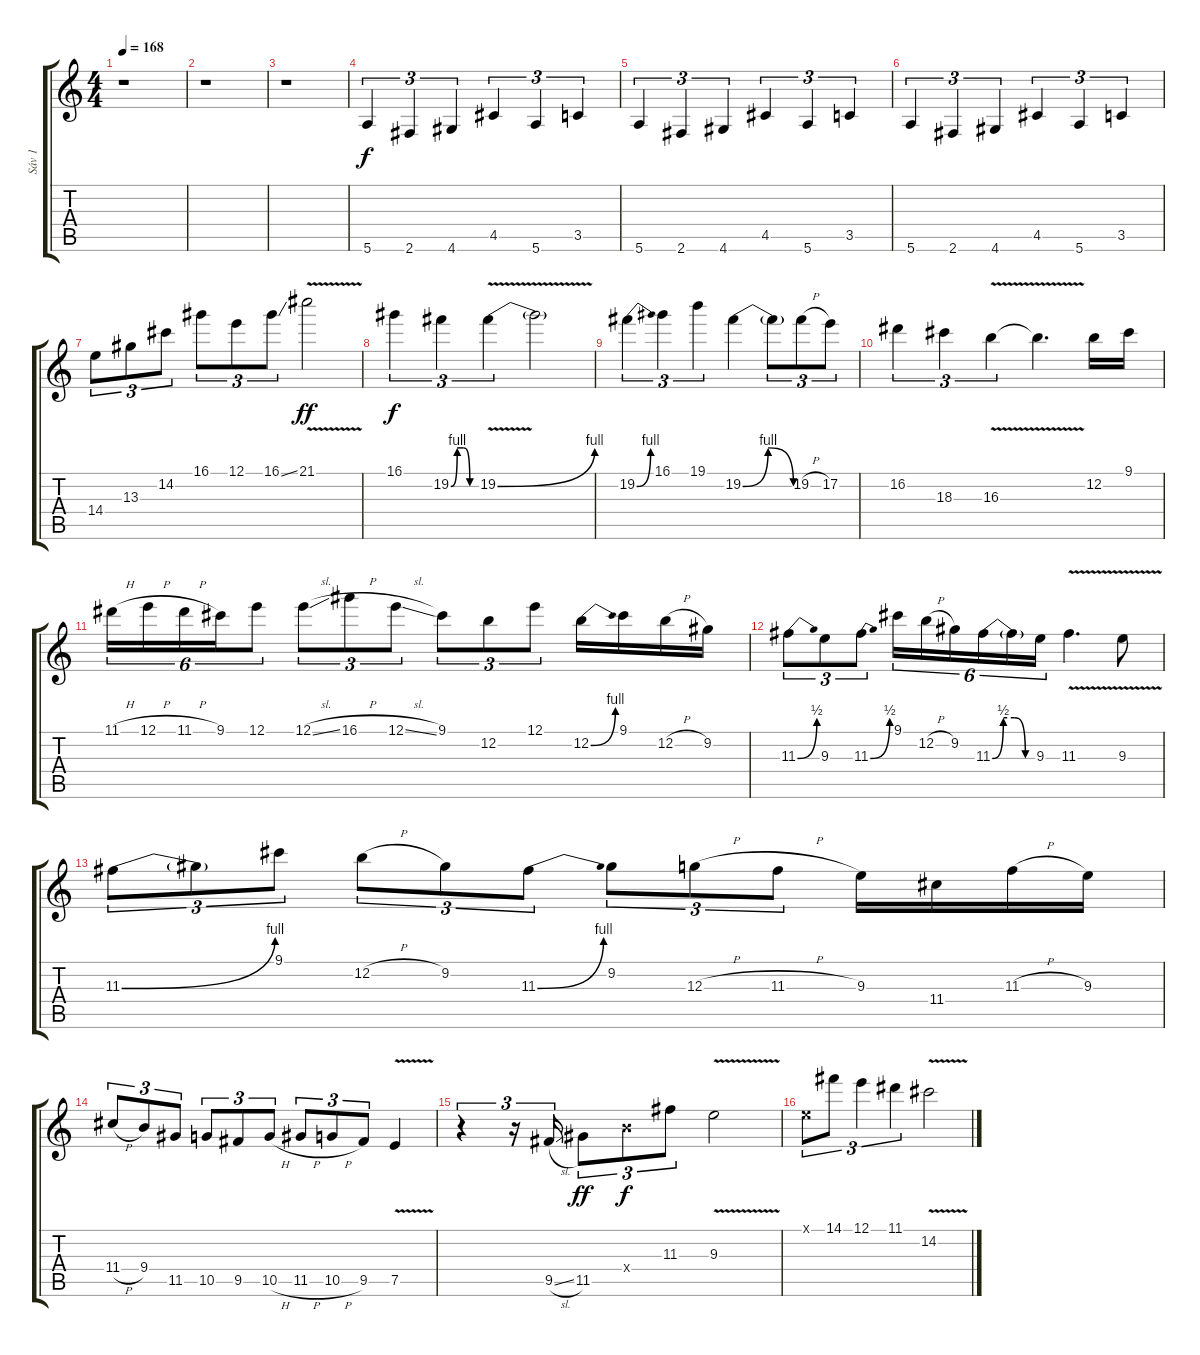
\track ("Sáv 1" "Sáv 1") {mute instrument overdrivenguitar}
\staff {score tabs}
\tuning (E4 B3 G3 D3 A2 E2) {hide}
\ts (4 4)
\tempo 168
\clef g2
\ks c
r.1{dy ff} |
r.1 |
r.1 |
5.6.4{tu (3 2) dy f instrument overdrivenguitar} 2.6.4{tu (3 2)} 4.6.4{tu (3 2)} 4.5.4{tu (3 2)} 5.6.4{tu (3 2)} 3.5.4{tu (3 2)} |
5.6.4{tu (3 2)} 2.6.4{tu (3 2)} 4.6.4{tu (3 2)} 4.5.4{tu (3 2)} 5.6.4{tu (3 2)} 3.5.4{tu (3 2)} |
5.6.4{tu (3 2)} 2.6.4{tu (3 2)} 4.6.4{tu (3 2)} 4.5.4{tu (3 2)} 5.6.4{tu (3 2)} 3.5.4{tu (3 2)} |
14.4.8{tu (3 2) instrument overdrivenguitar} 13.3.8{tu (3 2)} 14.2.8{tu (3 2)} 16.1.8{tu (3 2)} 12.1.8{tu (3 2)} 16.1{ss}.8{tu (3 2)} 21.1{v}.2{dy ff} |
16.1.4{tu (3 2) dy f instrument overdrivenguitar} 19.2{be (custom 0 0 15 4 30 4 45 0 60 0)}.4{tu (3 2)} 19.2{be (bend 0 0 60 4) v}.4{tu (3 2)} 19.2{t}.2 |
19.2{be (bend 0 0 60 4)}.4{tu (3 2)} 16.1.4{tu (3 2)} 19.1.4{tu (3 2)} 19.2{be (bendrelease 0 0 15 4 30 4 60 0)}.4 19.2{t}.8{tu (3 2)} 19.2{h}.8{tu (3 2)} 17.2.8{tu (3 2)} |
16.2.4{tu (3 2)} 18.3.4{tu (3 2)} 16.3{v}.4{tu (3 2)} 16.3{t}.4{d} 12.2.16 9.1.16 |
11.1{h}.16{tu (6 4)} 12.1{h}.16{tu (6 4)} 11.1{h}.16{tu (6 4)} 9.1.16{tu (6 4)} 12.1.8{tu (6 4)} 12.1{sl}.8{tu (3 2)} 16.1{h}.8{tu (3 2)} 12.1{sl}.8{tu (3 2)} 9.1.8{tu (3 2)} 12.2.8{tu (3 2)} 12.1.8{tu (3 2)} 12.2{be (bend 0 0 60 4)}.16 9.1.16 12.2{h}.16 9.2.16 |
11.3{be (bend 0 0 60 2)}.8{tu (3 2)} 9.3.8{tu (3 2)} 11.3{be (bend 0 0 60 2)}.8{tu (3 2)} 9.1.16{tu (6 4)} 12.2{h}.16{tu (6 4)} 9.2.16{tu (6 4)} 11.3{be (custom 0 0 15 2 30 2 45 0 60 0)}.16{tu (6 4)} 11.3{t}.16{tu (6 4)} 9.3.16{tu (6 4)} 11.3{v}.4{d} 9.3{v}.8 |
11.3{be (bend 0 0 60 4)}.8{tu (3 2)} 11.3{t}.8{tu (3 2)} 9.1.8{tu (3 2)} 12.2{h}.8{tu (3 2)} 9.2.8{tu (3 2)} 11.3{be (bend 0 0 60 4)}.8{tu (3 2)} 9.2.8{tu (3 2)} 12.3{h}.8{tu (3 2)} 11.3{h}.8{tu (3 2)} 9.3.16 11.4.16 11.3{h}.16 9.3.16 |
11.4{h}.8{tu (3 2)} 9.4.8{tu (3 2)} 11.5.8{tu (3 2)} 10.5.8{tu (3 2)} 9.5.8{tu (3 2)} 10.5{h}.8{tu (3 2)} 11.5{h}.8{tu (3 2)} 10.5{h}.8{tu (3 2)} 9.5.8{tu (3 2)} 7.5{v}.4 |
r.4{tu (3 2)} r.16{tu (3 2)} 9.5{sl}.16{tu (3 2)} 11.5.8{tu (3 2) dy ff} 9.4{x}.8{tu (3 2) dy f} 11.3.8{tu (3 2)} 9.3{v}.2 |
0.1{x}.8{tu (3 2)} 14.1.8{tu (3 2)} 12.1.4{tu (3 2)} 11.1.4{tu (3 2)} 14.2{v}.2
